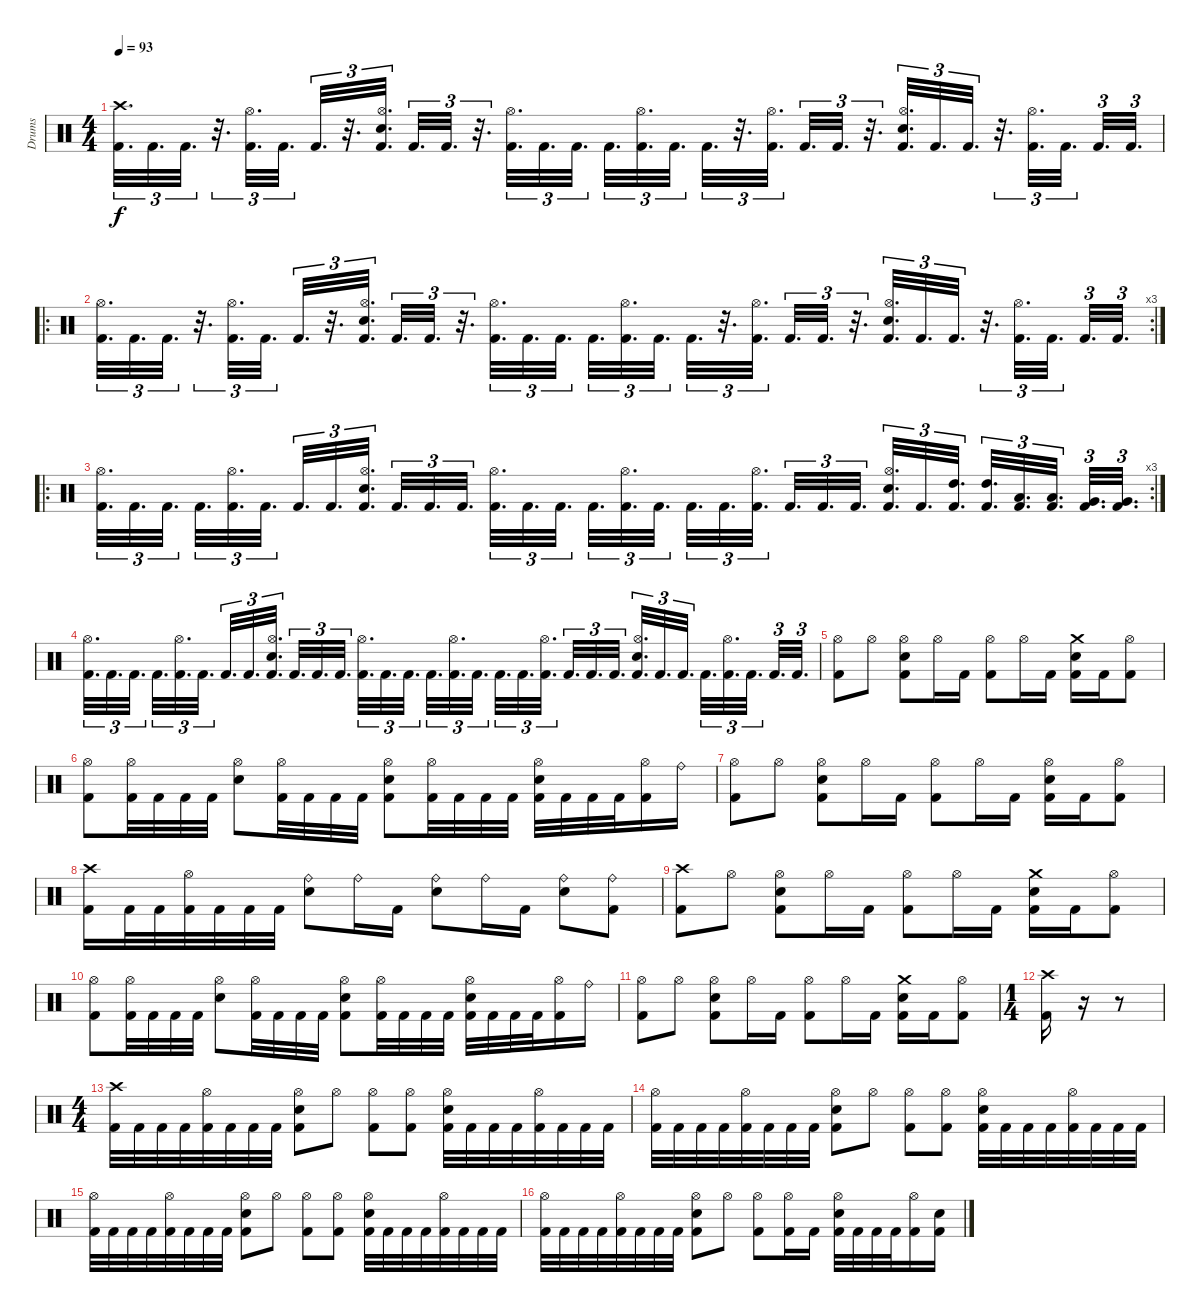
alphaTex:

\track ("Drums" "Drums") {solo instrument percussion}
\staff {score}
\articulation defaults
\ts (4 4)
\tempo 93
\clef neutral
\ks c
("Crash high (hit)" "Kick (hit) 2").32{d tu (3 2) dy f} "Kick (hit) 2".32{d tu (3 2)} "Kick (hit) 2".32{d tu (3 2)} r.32{d tu (3 2)} ("Hi-Hat (open)" "Kick (hit) 2").32{d tu (3 2)} "Kick (hit) 2".32{d tu (3 2)} "Kick (hit) 2".32{d tu (3 2)} r.32{d tu (3 2)} ("Hi-Hat (open)" "Electric Snare (hit)" "Kick (hit) 2").32{d tu (3 2)} "Kick (hit) 2".32{d tu (3 2)} "Kick (hit) 2".32{d tu (3 2)} r.32{d tu (3 2)} ("Hi-Hat (open)" "Kick (hit) 2").32{d tu (3 2)} "Kick (hit) 2".32{d tu (3 2)} "Kick (hit) 2".32{d tu (3 2)} "Kick (hit) 2".32{d tu (3 2)} ("Hi-Hat (open)" "Kick (hit) 2").32{d tu (3 2)} "Kick (hit) 2".32{d tu (3 2)} "Kick (hit) 2".32{d tu (3 2)} r.32{d tu (3 2)} ("Hi-Hat (open)" "Kick (hit) 2").32{d tu (3 2)} "Kick (hit) 2".32{d tu (3 2)} "Kick (hit) 2".32{d tu (3 2)} r.32{d tu (3 2)} ("Hi-Hat (open)" "Electric Snare (hit)" "Kick (hit) 2").32{d tu (3 2)} "Kick (hit) 2".32{d tu (3 2)} "Kick (hit) 2".32{d tu (3 2)} r.32{d tu (3 2)} ("Hi-Hat (open)" "Kick (hit) 2").32{d tu (3 2)} "Kick (hit) 2".32{d tu (3 2)} "Kick (hit) 2".32{d tu (3 2)} "Kick (hit) 2".32{d tu (3 2)} |
\ro
\rc 3
("Hi-Hat (open)" "Kick (hit) 2").32{d tu (3 2)} "Kick (hit) 2".32{d tu (3 2)} "Kick (hit) 2".32{d tu (3 2)} r.32{d tu (3 2)} ("Hi-Hat (open)" "Kick (hit) 2").32{d tu (3 2)} "Kick (hit) 2".32{d tu (3 2)} "Kick (hit) 2".32{d tu (3 2)} r.32{d tu (3 2)} ("Hi-Hat (open)" "Electric Snare (hit)" "Kick (hit) 2").32{d tu (3 2)} "Kick (hit) 2".32{d tu (3 2)} "Kick (hit) 2".32{d tu (3 2)} r.32{d tu (3 2)} ("Hi-Hat (open)" "Kick (hit) 2").32{d tu (3 2)} "Kick (hit) 2".32{d tu (3 2)} "Kick (hit) 2".32{d tu (3 2)} "Kick (hit) 2".32{d tu (3 2)} ("Hi-Hat (open)" "Kick (hit) 2").32{d tu (3 2)} "Kick (hit) 2".32{d tu (3 2)} "Kick (hit) 2".32{d tu (3 2)} r.32{d tu (3 2)} ("Hi-Hat (open)" "Kick (hit) 2").32{d tu (3 2)} "Kick (hit) 2".32{d tu (3 2)} "Kick (hit) 2".32{d tu (3 2)} r.32{d tu (3 2)} ("Hi-Hat (open)" "Electric Snare (hit)" "Kick (hit) 2").32{d tu (3 2)} "Kick (hit) 2".32{d tu (3 2)} "Kick (hit) 2".32{d tu (3 2)} r.32{d tu (3 2)} ("Hi-Hat (open)" "Kick (hit) 2").32{d tu (3 2)} "Kick (hit) 2".32{d tu (3 2)} "Kick (hit) 2".32{d tu (3 2)} "Kick (hit) 2".32{d tu (3 2)} |
\ro
\rc 3
("Hi-Hat (open)" "Kick (hit) 2").32{d tu (3 2)} "Kick (hit) 2".32{d tu (3 2)} "Kick (hit) 2".32{d tu (3 2)} "Kick (hit) 2".32{d tu (3 2)} ("Hi-Hat (open)" "Kick (hit) 2").32{d tu (3 2)} "Kick (hit) 2".32{d tu (3 2)} "Kick (hit) 2".32{d tu (3 2)} "Kick (hit) 2".32{d tu (3 2)} ("Hi-Hat (open)" "Electric Snare (hit)" "Kick (hit) 2").32{d tu (3 2)} "Kick (hit) 2".32{d tu (3 2)} "Kick (hit) 2".32{d tu (3 2)} "Kick (hit) 2".32{d tu (3 2)} ("Hi-Hat (open)" "Kick (hit) 2").32{d tu (3 2)} "Kick (hit) 2".32{d tu (3 2)} "Kick (hit) 2".32{d tu (3 2)} "Kick (hit) 2".32{d tu (3 2)} ("Hi-Hat (open)" "Kick (hit) 2").32{d tu (3 2)} "Kick (hit) 2".32{d tu (3 2)} "Kick (hit) 2".32{d tu (3 2)} "Kick (hit) 2".32{d tu (3 2)} ("Hi-Hat (open)" "Kick (hit) 2").32{d tu (3 2)} "Kick (hit) 2".32{d tu (3 2)} "Kick (hit) 2".32{d tu (3 2)} "Kick (hit) 2".32{d tu (3 2)} ("Hi-Hat (open)" "Electric Snare (hit)" "Kick (hit) 2").32{d tu (3 2)} "Kick (hit) 2".32{d tu (3 2)} ("High Tom (hit)" "Kick (hit) 2").32{d tu (3 2)} ("High Tom (hit)" "Kick (hit) 2").32{d tu (3 2)} ("Low Tom (hit)" "Kick (hit) 2").32{d tu (3 2)} ("Low Tom (hit)" "Kick (hit) 2").32{d tu (3 2)} ("Very Low Tom (hit)" "Kick (hit) 2").32{d tu (3 2)} ("Very Low Tom (hit)" "Kick (hit) 2").32{d tu (3 2)} |
("Hi-Hat (open)" "Kick (hit) 2").32{d tu (3 2)} "Kick (hit) 2".32{d tu (3 2)} "Kick (hit) 2".32{d tu (3 2)} "Kick (hit) 2".32{d tu (3 2)} ("Hi-Hat (open)" "Kick (hit) 2").32{d tu (3 2)} "Kick (hit) 2".32{d tu (3 2)} "Kick (hit) 2".32{d tu (3 2)} "Kick (hit) 2".32{d tu (3 2)} ("Hi-Hat (open)" "Electric Snare (hit)" "Kick (hit) 2").32{d tu (3 2)} "Kick (hit) 2".32{d tu (3 2)} "Kick (hit) 2".32{d tu (3 2)} "Kick (hit) 2".32{d tu (3 2)} ("Hi-Hat (open)" "Kick (hit) 2").32{d tu (3 2)} "Kick (hit) 2".32{d tu (3 2)} "Kick (hit) 2".32{d tu (3 2)} "Kick (hit) 2".32{d tu (3 2)} ("Hi-Hat (open)" "Kick (hit) 2").32{d tu (3 2)} "Kick (hit) 2".32{d tu (3 2)} "Kick (hit) 2".32{d tu (3 2)} "Kick (hit) 2".32{d tu (3 2)} ("Hi-Hat (open)" "Kick (hit) 2").32{d tu (3 2)} "Kick (hit) 2".32{d tu (3 2)} "Kick (hit) 2".32{d tu (3 2)} "Kick (hit) 2".32{d tu (3 2)} ("Hi-Hat (open)" "Electric Snare (hit)" "Kick (hit) 2").32{d tu (3 2)} "Kick (hit) 2".32{d tu (3 2)} "Kick (hit) 2".32{d tu (3 2)} "Kick (hit) 2".32{d tu (3 2)} ("Hi-Hat (open)" "Kick (hit) 2").32{d tu (3 2)} "Kick (hit) 2".32{d tu (3 2)} "Kick (hit) 2".32{d tu (3 2)} "Kick (hit) 2".32{d tu (3 2)} |
("Hi-Hat (open)" "Kick (hit) 2").8 "Hi-Hat (open)".8 ("Hi-Hat (open)" "Electric Snare (hit)" "Kick (hit) 2").8 "Hi-Hat (open)".16 "Kick (hit) 2".16 ("Hi-Hat (open)" "Kick (hit) 2").8 "Hi-Hat (open)".16 "Kick (hit) 2".16 ("Crash medium (hit)" "Electric Snare (hit)" "Kick (hit) 2").16 "Kick (hit) 2".16 ("Hi-Hat (open)" "Kick (hit) 2").8 |
("Hi-Hat (open)" "Kick (hit) 2").8 ("Hi-Hat (open)" "Kick (hit) 2").32 "Kick (hit) 2".32 "Kick (hit) 2".32 "Kick (hit) 2".32 ("Hi-Hat (open)" "Electric Snare (hit)").8 ("Hi-Hat (open)" "Kick (hit) 2").32 "Kick (hit) 2".32 "Kick (hit) 2".32 "Kick (hit) 2".32 ("Hi-Hat (open)" "Electric Snare (hit)" "Kick (hit) 2").8 ("Hi-Hat (open)" "Kick (hit) 2").32 "Kick (hit) 2".32 "Kick (hit) 2".32 "Kick (hit) 2".32 ("Hi-Hat (open)" "Electric Snare (hit)" "Kick (hit) 2").32 "Kick (hit) 2".32 "Kick (hit) 2".32 "Kick (hit) 2".32 ("Hi-Hat (open)" "Kick (hit) 2").16 "Ride (bell)".16 |
("Hi-Hat (open)" "Kick (hit) 2").8 "Hi-Hat (open)".8 ("Hi-Hat (open)" "Electric Snare (hit)" "Kick (hit) 2").8 "Hi-Hat (open)".16 "Kick (hit) 2".16 ("Hi-Hat (open)" "Kick (hit) 2").8 "Hi-Hat (open)".16 "Kick (hit) 2".16 ("Hi-Hat (open)" "Electric Snare (hit)" "Kick (hit) 2").16 "Kick (hit) 2".16 ("Hi-Hat (open)" "Kick (hit) 2").8 |
("Crash high (hit)" "Kick (hit) 2").16 "Kick (hit) 2".32 "Kick (hit) 2".32 ("Hi-Hat (open)" "Kick (hit) 2").32 "Kick (hit) 2".32 "Kick (hit) 2".32 "Kick (hit) 2".32 ("Ride (bell)" "Electric Snare (hit)").8 "Ride (bell)".16 "Kick (hit) 2".16 ("Ride (bell)" "Electric Snare (hit)").8 "Ride (bell)".16 "Kick (hit) 2".16 ("Ride (bell)" "Electric Snare (hit)").8 ("Ride (bell)" "Kick (hit) 2").8 |
("Crash high (hit)" "Kick (hit) 2").8 "Hi-Hat (open)".8 ("Hi-Hat (open)" "Electric Snare (hit)" "Kick (hit) 2").8 "Hi-Hat (open)".16 "Kick (hit) 2".16 ("Hi-Hat (open)" "Kick (hit) 2").8 "Hi-Hat (open)".16 "Kick (hit) 2".16 ("Crash medium (hit)" "Electric Snare (hit)" "Kick (hit) 2").16 "Kick (hit) 2".16 ("Hi-Hat (open)" "Kick (hit) 2").8 |
("Hi-Hat (open)" "Kick (hit) 2").8 ("Hi-Hat (open)" "Kick (hit) 2").32 "Kick (hit) 2".32 "Kick (hit) 2".32 "Kick (hit) 2".32 ("Hi-Hat (open)" "Electric Snare (hit)").8 ("Hi-Hat (open)" "Kick (hit) 2").32 "Kick (hit) 2".32 "Kick (hit) 2".32 "Kick (hit) 2".32 ("Hi-Hat (open)" "Electric Snare (hit)" "Kick (hit) 2").8 ("Hi-Hat (open)" "Kick (hit) 2").32 "Kick (hit) 2".32 "Kick (hit) 2".32 "Kick (hit) 2".32 ("Hi-Hat (open)" "Electric Snare (hit)" "Kick (hit) 2").32 "Kick (hit) 2".32 "Kick (hit) 2".32 "Kick (hit) 2".32 ("Hi-Hat (open)" "Kick (hit) 2").16 "Ride (bell)".16 |
("Hi-Hat (open)" "Kick (hit) 2").8 "Hi-Hat (open)".8 ("Hi-Hat (open)" "Electric Snare (hit)" "Kick (hit) 2").8 "Hi-Hat (open)".16 "Kick (hit) 2".16 ("Hi-Hat (open)" "Kick (hit) 2").8 "Hi-Hat (open)".16 "Kick (hit) 2".16 ("Crash medium (hit)" "Electric Snare (hit)" "Kick (hit) 2").16 "Kick (hit) 2".16 ("Hi-Hat (open)" "Kick (hit) 2").8 |
\ts (1 4)
("Crash high (hit)" "Kick (hit) 2").16 r.16 r.8 |
\ts (4 4)
("Crash high (hit)" "Kick (hit) 2").32 "Kick (hit) 2".32 "Kick (hit) 2".32 "Kick (hit) 2".32 ("Hi-Hat (open)" "Kick (hit) 2").32 "Kick (hit) 2".32 "Kick (hit) 2".32 "Kick (hit) 2".32 ("Hi-Hat (open)" "Electric Snare (hit)" "Kick (hit) 2").8 "Hi-Hat (open)".8 ("Hi-Hat (open)" "Kick (hit) 2").8 ("Hi-Hat (open)" "Kick (hit) 2").8 ("Hi-Hat (open)" "Electric Snare (hit)" "Kick (hit) 2").32 "Kick (hit) 2".32 "Kick (hit) 2".32 "Kick (hit) 2".32 ("Hi-Hat (open)" "Kick (hit) 2").32 "Kick (hit) 2".32 "Kick (hit) 2".32 "Kick (hit) 2".32 |
("Hi-Hat (open)" "Kick (hit) 2").32 "Kick (hit) 2".32 "Kick (hit) 2".32 "Kick (hit) 2".32 ("Hi-Hat (open)" "Kick (hit) 2").32 "Kick (hit) 2".32 "Kick (hit) 2".32 "Kick (hit) 2".32 ("Hi-Hat (open)" "Electric Snare (hit)" "Kick (hit) 2").8 "Hi-Hat (open)".8 ("Hi-Hat (open)" "Kick (hit) 2").8 ("Hi-Hat (open)" "Kick (hit) 2").8 ("Hi-Hat (open)" "Electric Snare (hit)" "Kick (hit) 2").32 "Kick (hit) 2".32 "Kick (hit) 2".32 "Kick (hit) 2".32 ("Hi-Hat (open)" "Kick (hit) 2").32 "Kick (hit) 2".32 "Kick (hit) 2".32 "Kick (hit) 2".32 |
("Hi-Hat (open)" "Kick (hit) 2").32 "Kick (hit) 2".32 "Kick (hit) 2".32 "Kick (hit) 2".32 ("Hi-Hat (open)" "Kick (hit) 2").32 "Kick (hit) 2".32 "Kick (hit) 2".32 "Kick (hit) 2".32 ("Hi-Hat (open)" "Electric Snare (hit)" "Kick (hit) 2").8 "Hi-Hat (open)".8 ("Hi-Hat (open)" "Kick (hit) 2").8 ("Hi-Hat (open)" "Kick (hit) 2").8 ("Hi-Hat (open)" "Electric Snare (hit)" "Kick (hit) 2").32 "Kick (hit) 2".32 "Kick (hit) 2".32 "Kick (hit) 2".32 ("Hi-Hat (open)" "Kick (hit) 2").32 "Kick (hit) 2".32 "Kick (hit) 2".32 "Kick (hit) 2".32 |
("Hi-Hat (open)" "Kick (hit) 2").32 "Kick (hit) 2".32 "Kick (hit) 2".32 "Kick (hit) 2".32 ("Hi-Hat (open)" "Kick (hit) 2").32 "Kick (hit) 2".32 "Kick (hit) 2".32 "Kick (hit) 2".32 ("Hi-Hat (open)" "Electric Snare (hit)" "Kick (hit) 2").8 "Hi-Hat (open)".8 ("Hi-Hat (open)" "Kick (hit) 2").8 ("Hi-Hat (open)" "Kick (hit) 2").16 "Kick (hit) 2".16 ("Hi-Hat (open)" "Electric Snare (hit)" "Kick (hit) 2").32 "Kick (hit) 2".32 "Kick (hit) 2".32 "Kick (hit) 2".32 ("Hi-Hat (open)" "Kick (hit) 2").16 ("Electric Snare (hit)" "Kick (hit) 2").16
